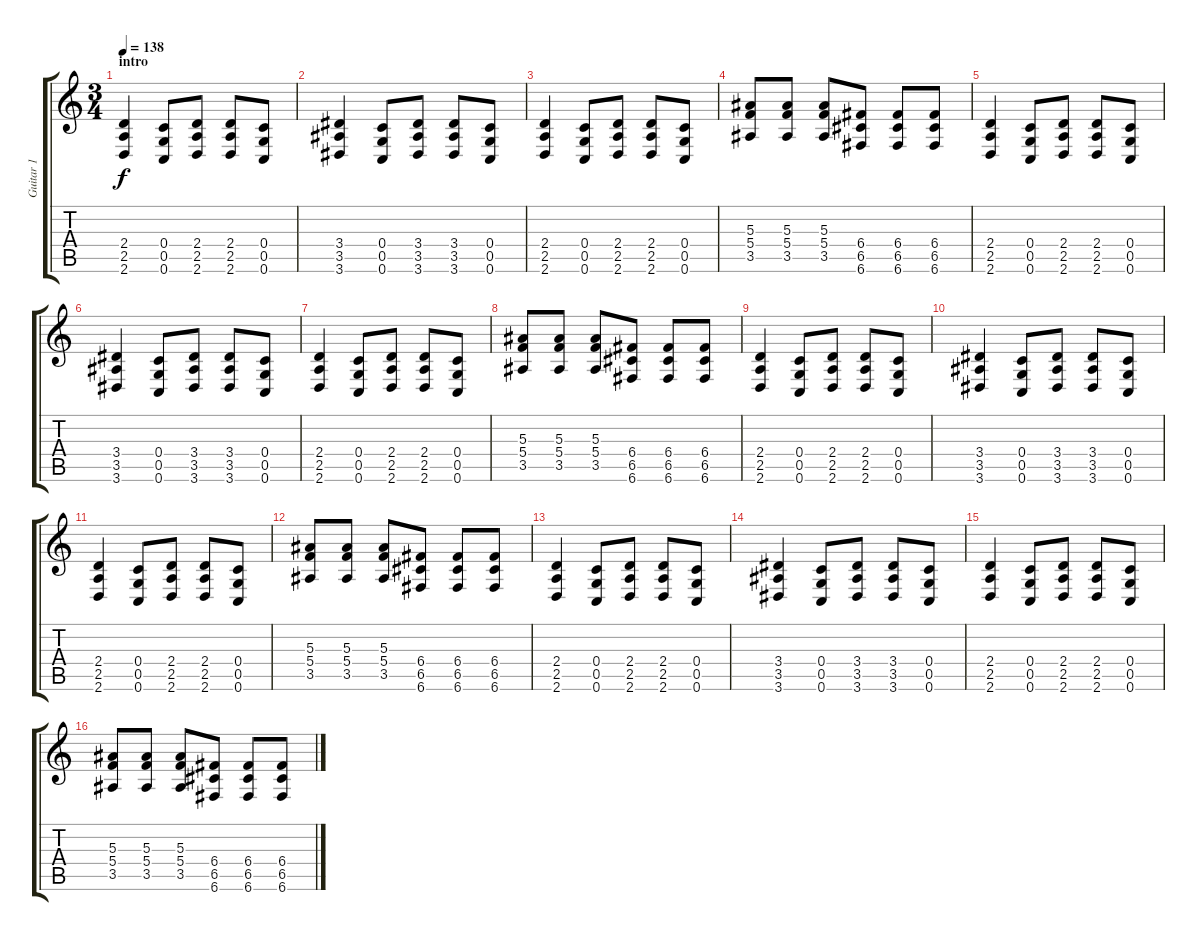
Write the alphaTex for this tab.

\track ("Guitar 1" "Guitar 1") {instrument overdrivenguitar}
\staff {score tabs}
\tuning (D4 A3 F3 C3 G2 C2) {hide}
\ts (3 4)
\section ("" "intro")
\tempo 138
\clef g2
\ks c
(2.4 2.5 2.6).4{dy f instrument overdrivenguitar} (0.4 0.5 0.6).8 (2.4 2.5 2.6).8 (2.4 2.5 2.6).8 (0.4 0.5 0.6).8 |
(3.4 3.5 3.6).4 (0.4 0.5 0.6).8 (3.4 3.5 3.6).8 (3.4 3.5 3.6).8 (0.4 0.5 0.6).8 |
(2.4 2.5 2.6).4 (0.4 0.5 0.6).8 (2.4 2.5 2.6).8 (2.4 2.5 2.6).8 (0.4 0.5 0.6).8 |
(5.3 5.4 3.5).8 (5.3 5.4 3.5).8 (5.3 5.4 3.5).8 (6.4 6.5 6.6).8 (6.4 6.5 6.6).8 (6.4 6.5 6.6).8 |
(2.4 2.5 2.6).4 (0.4 0.5 0.6).8 (2.4 2.5 2.6).8 (2.4 2.5 2.6).8 (0.4 0.5 0.6).8 |
(3.4 3.5 3.6).4 (0.4 0.5 0.6).8 (3.4 3.5 3.6).8 (3.4 3.5 3.6).8 (0.4 0.5 0.6).8 |
(2.4 2.5 2.6).4 (0.4 0.5 0.6).8 (2.4 2.5 2.6).8 (2.4 2.5 2.6).8 (0.4 0.5 0.6).8 |
(5.3 5.4 3.5).8 (5.3 5.4 3.5).8 (5.3 5.4 3.5).8 (6.4 6.5 6.6).8 (6.4 6.5 6.6).8 (6.4 6.5 6.6).8 |
(2.4 2.5 2.6).4 (0.4 0.5 0.6).8 (2.4 2.5 2.6).8 (2.4 2.5 2.6).8 (0.4 0.5 0.6).8 |
(3.4 3.5 3.6).4 (0.4 0.5 0.6).8 (3.4 3.5 3.6).8 (3.4 3.5 3.6).8 (0.4 0.5 0.6).8 |
(2.4 2.5 2.6).4 (0.4 0.5 0.6).8 (2.4 2.5 2.6).8 (2.4 2.5 2.6).8 (0.4 0.5 0.6).8 |
(5.3 5.4 3.5).8 (5.3 5.4 3.5).8 (5.3 5.4 3.5).8 (6.4 6.5 6.6).8 (6.4 6.5 6.6).8 (6.4 6.5 6.6).8 |
(2.4 2.5 2.6).4 (0.4 0.5 0.6).8 (2.4 2.5 2.6).8 (2.4 2.5 2.6).8 (0.4 0.5 0.6).8 |
(3.4 3.5 3.6).4 (0.4 0.5 0.6).8 (3.4 3.5 3.6).8 (3.4 3.5 3.6).8 (0.4 0.5 0.6).8 |
(2.4 2.5 2.6).4 (0.4 0.5 0.6).8 (2.4 2.5 2.6).8 (2.4 2.5 2.6).8 (0.4 0.5 0.6).8 |
(5.3 5.4 3.5).8 (5.3 5.4 3.5).8 (5.3 5.4 3.5).8 (6.4 6.5 6.6).8 (6.4 6.5 6.6).8 (6.4 6.5 6.6).8
